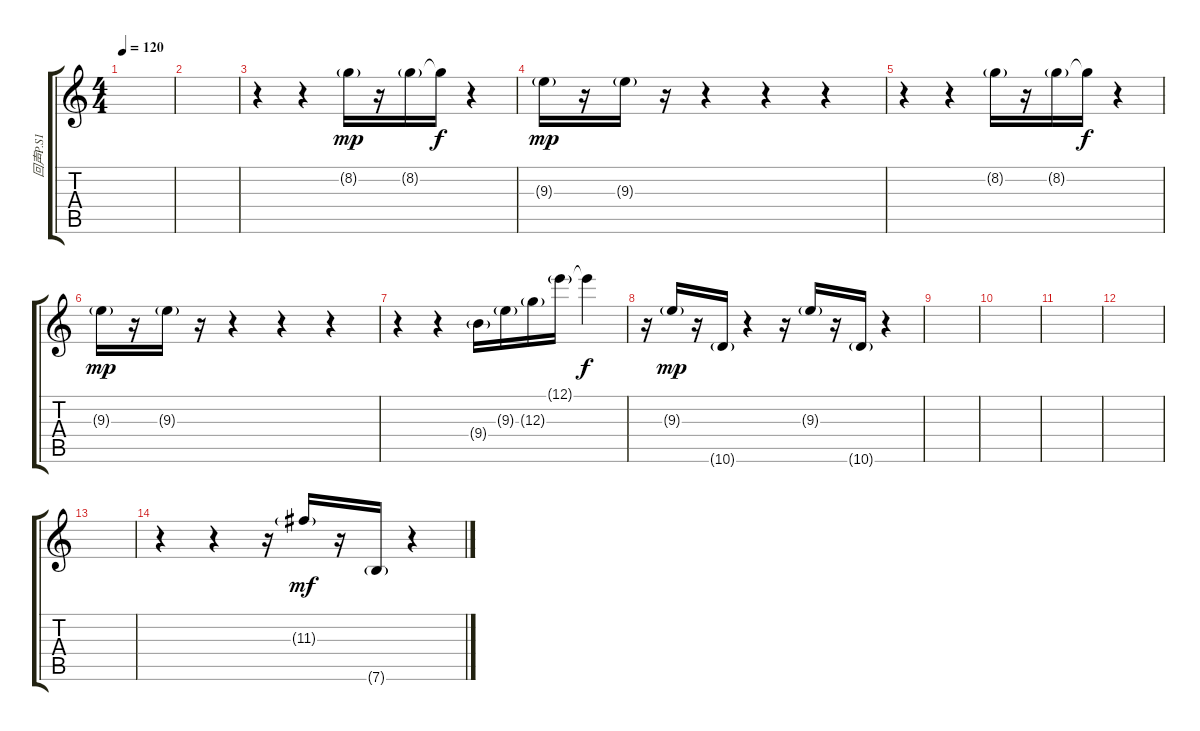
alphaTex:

\track ("回声P.S1" "回声P.S1") {instrument electricguitarmuted}
\staff {score tabs}
\tuning (E4 B3 G3 D3 A2 E2) {hide}
\ts (4 4)
\tempo 120
\clef g2
\ks c
|
|
r.4 r.4 8.2{g}.16{dy mp volume 12} r.16 8.2{g}.16 8.2{t}.16{dy f} r.4 |
9.3{g}.16{dy mp} r.16 9.3{g}.16 r.16 r.4 r.4 r.4 |
r.4 r.4 8.2{g}.16 r.16 8.2{g}.16 8.2{t}.16{dy f} r.4 |
9.3{g}.16{dy mp} r.16 9.3{g}.16 r.16 r.4 r.4 r.4 |
r.4 r.4 9.4{g}.16{volume 12} 9.3{g}.16 12.3{g}.16 12.1{g}.16 12.1{t}.4{dy f} |
r.16 9.3{g}.16{dy mp} r.16 10.6{g}.16 r.4 r.16 9.3{g}.16 r.16 10.6{g}.16 r.4 |
|
|
|
|
|
r.4 r.4 r.16 11.3{g}.16{dy mf} r.16 7.6{g}.16 r.4
